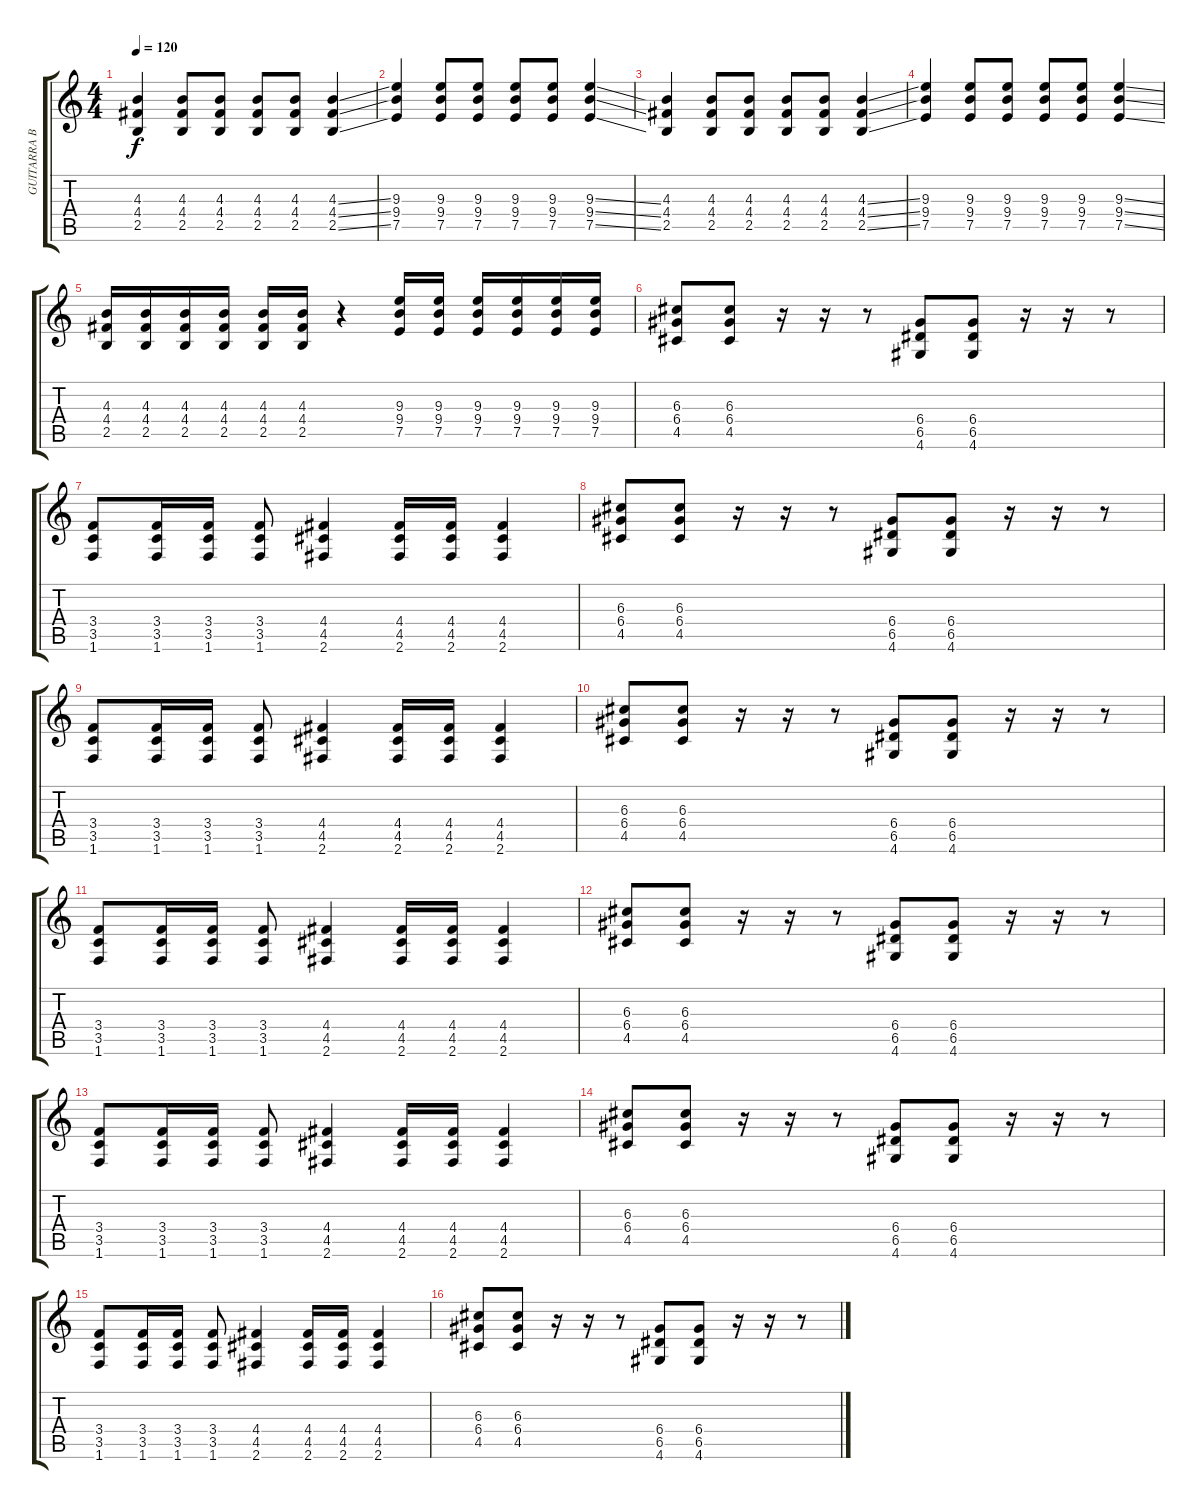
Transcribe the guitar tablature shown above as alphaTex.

\track ("GUITARRA BASE" "GUITARRA B") {instrument overdrivenguitar}
\staff {score tabs}
\tuning (E4 B3 G3 D3 A2 E2) {hide}
\ts (4 4)
\tempo 120
\clef g2
\ks c
(4.3 4.4 2.5).4{dy f} (4.3 4.4 2.5).8 (4.3 4.4 2.5).8 (4.3 4.4 2.5).8 (4.3 4.4 2.5).8 (4.3{ss} 4.4{ss} 2.5{ss}).4 |
(9.3 9.4 7.5).4 (9.3 9.4 7.5).8 (9.3 9.4 7.5).8 (9.3 9.4 7.5).8 (9.3 9.4 7.5).8 (9.3{ss} 9.4{ss} 7.5{ss}).4 |
(4.3 4.4 2.5).4 (4.3 4.4 2.5).8 (4.3 4.4 2.5).8 (4.3 4.4 2.5).8 (4.3 4.4 2.5).8 (4.3{ss} 4.4{ss} 2.5{ss}).4 |
(9.3 9.4 7.5).4 (9.3 9.4 7.5).8 (9.3 9.4 7.5).8 (9.3 9.4 7.5).8 (9.3 9.4 7.5).8 (9.3{ss} 9.4{ss} 7.5{ss}).4 |
(4.3 4.4 2.5).16 (4.3 4.4 2.5).16 (4.3 4.4 2.5).16 (4.3 4.4 2.5).16 (4.3 4.4 2.5).16 (4.3 4.4 2.5).16 r.4 (9.3 9.4 7.5).16 (9.3 9.4 7.5).16 (9.3 9.4 7.5).16 (9.3 9.4 7.5).16 (9.3 9.4 7.5).16 (9.3 9.4 7.5).16 |
(6.3 6.4 4.5).8 (6.3 6.4 4.5).8 r.16 r.16 r.8 (6.4 6.5 4.6).8 (6.4 6.5 4.6).8 r.16 r.16 r.8 |
(3.4 3.5 1.6).8 (3.4 3.5 1.6).16 (3.4 3.5 1.6).16 (3.4 3.5 1.6).8 (4.4 4.5 2.6).4 (4.4 4.5 2.6).16 (4.4 4.5 2.6).16 (4.4 4.5 2.6).4 |
(6.3 6.4 4.5).8 (6.3 6.4 4.5).8 r.16 r.16 r.8 (6.4 6.5 4.6).8 (6.4 6.5 4.6).8 r.16 r.16 r.8 |
(3.4 3.5 1.6).8 (3.4 3.5 1.6).16 (3.4 3.5 1.6).16 (3.4 3.5 1.6).8 (4.4 4.5 2.6).4 (4.4 4.5 2.6).16 (4.4 4.5 2.6).16 (4.4 4.5 2.6).4 |
(6.3 6.4 4.5).8 (6.3 6.4 4.5).8 r.16 r.16 r.8 (6.4 6.5 4.6).8 (6.4 6.5 4.6).8 r.16 r.16 r.8 |
(3.4 3.5 1.6).8 (3.4 3.5 1.6).16 (3.4 3.5 1.6).16 (3.4 3.5 1.6).8 (4.4 4.5 2.6).4 (4.4 4.5 2.6).16 (4.4 4.5 2.6).16 (4.4 4.5 2.6).4 |
(6.3 6.4 4.5).8 (6.3 6.4 4.5).8 r.16 r.16 r.8 (6.4 6.5 4.6).8 (6.4 6.5 4.6).8 r.16 r.16 r.8 |
(3.4 3.5 1.6).8 (3.4 3.5 1.6).16 (3.4 3.5 1.6).16 (3.4 3.5 1.6).8 (4.4 4.5 2.6).4 (4.4 4.5 2.6).16 (4.4 4.5 2.6).16 (4.4 4.5 2.6).4 |
(6.3 6.4 4.5).8 (6.3 6.4 4.5).8 r.16 r.16 r.8 (6.4 6.5 4.6).8 (6.4 6.5 4.6).8 r.16 r.16 r.8 |
(3.4 3.5 1.6).8 (3.4 3.5 1.6).16 (3.4 3.5 1.6).16 (3.4 3.5 1.6).8 (4.4 4.5 2.6).4 (4.4 4.5 2.6).16 (4.4 4.5 2.6).16 (4.4 4.5 2.6).4 |
(6.3 6.4 4.5).8 (6.3 6.4 4.5).8 r.16 r.16 r.8 (6.4 6.5 4.6).8 (6.4 6.5 4.6).8 r.16 r.16 r.8
